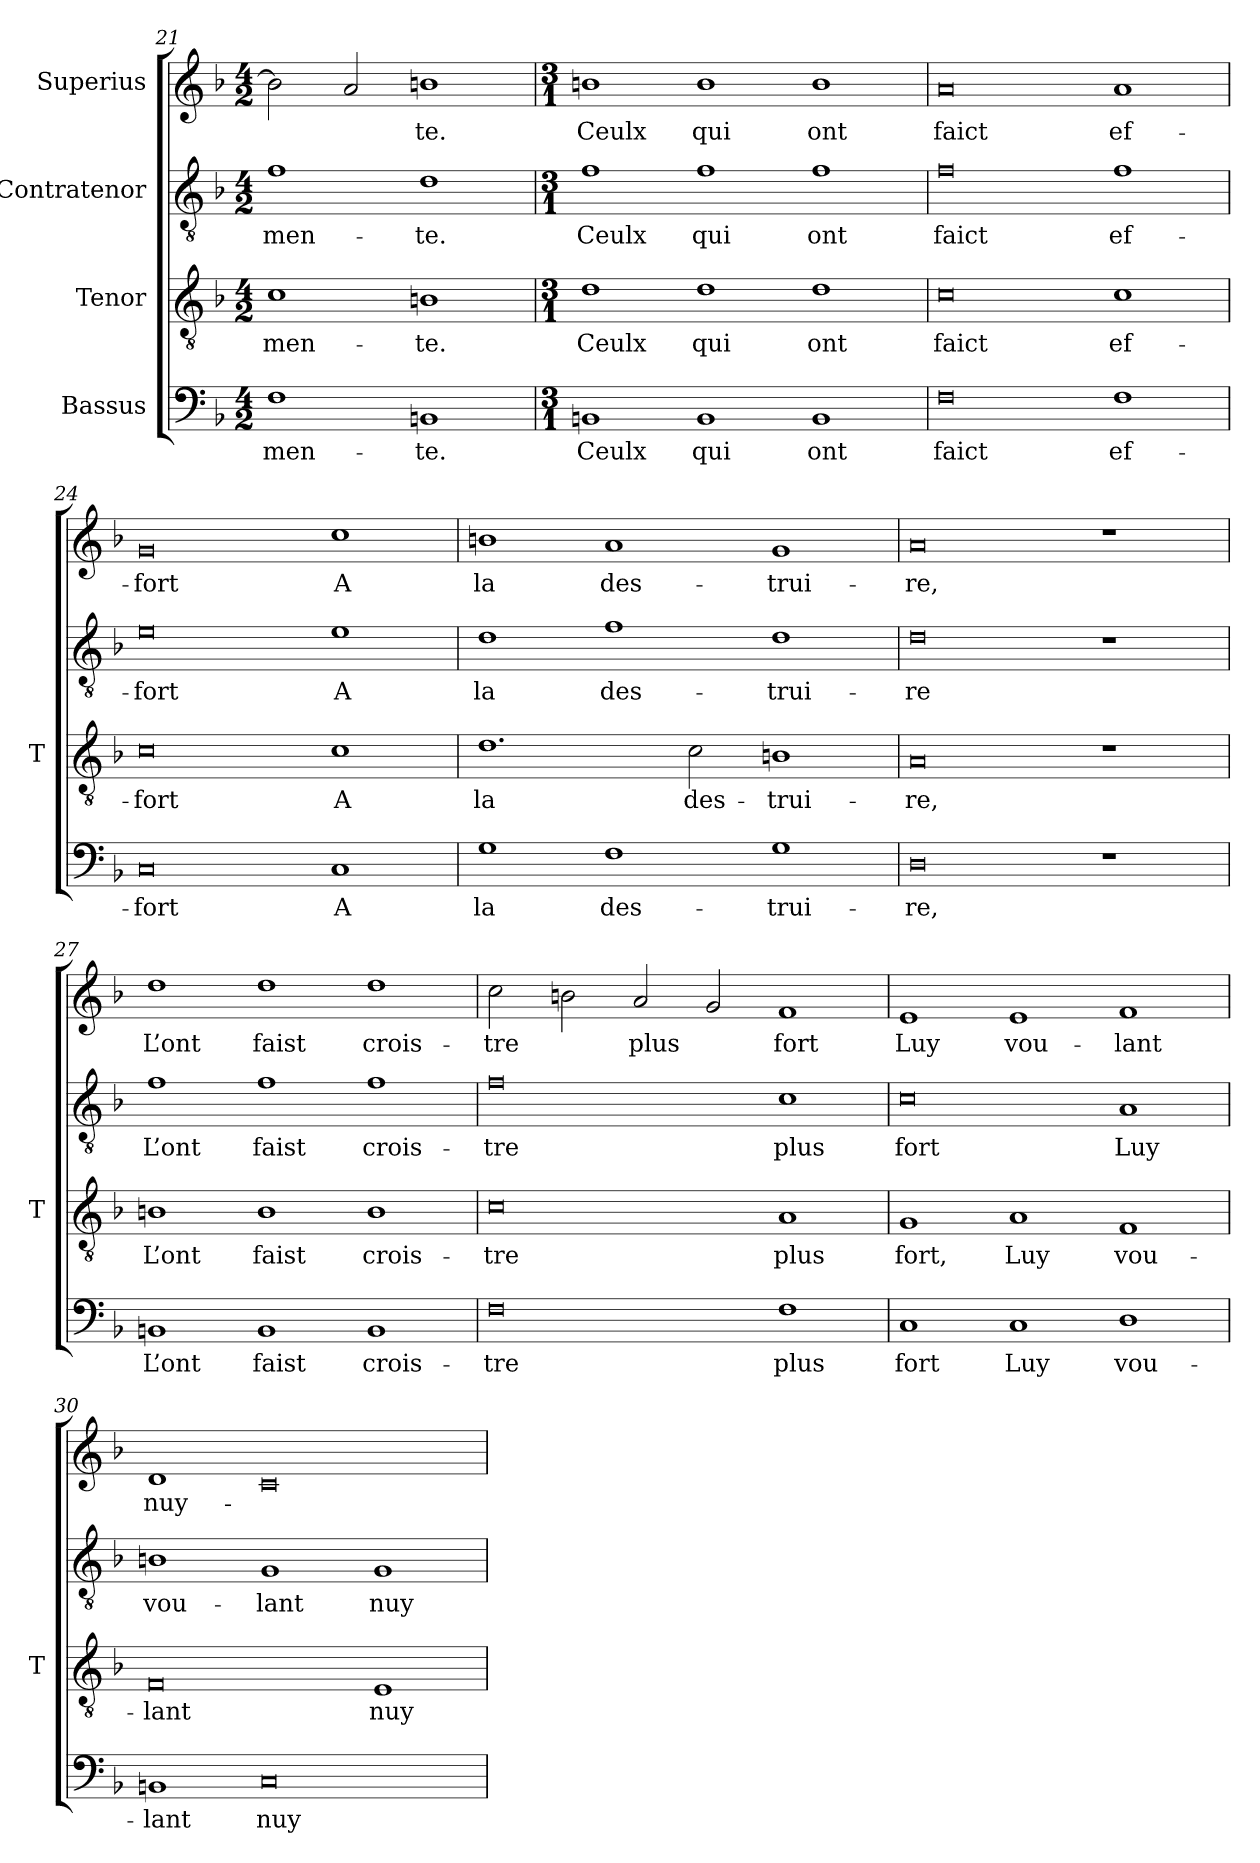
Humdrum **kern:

**kern	**text	**kern	**text	**kern	**text	**kern	**text
*part4	*part4	*part3	*part3	*part2	*part2	*part1	*part1
*staff4	*staff4	*staff3	*staff3	*staff2	*staff2	*staff1	*staff1
*I"Bassus	*	*I"Tenor	*	*I"Contratenor	*	*I"Superius	*
*	*	*I'T	*	*	*	*	*
*clefF4	*	*clefGv2	*	*clefGv2	*	*clefG2	*
*k[b-]	*	*k[b-]	*	*k[b-]	*	*k[b-]	*
*M4/2	*	*M4/2	*	*M4/2	*	*M4/2	*
=21	=21	=21	=21	=21	=21	=21	=21
1F	men-	1c	men-	1f	men-	2bn]	.
.	.	.	.	.	.	2a	.
1BBn	-te.	1Bn	-te.	1d	-te.	1bn	-te.
=22	=22	=22	=22	=22	=22	=22	=22
*M3/1	*	*M3/1	*	*M3/1	*	*M3/1	*
1BBn	-Ceulx	1d	-Ceulx	1f	-Ceulx	1bn	-Ceulx
1BB	-qui	1d	-qui	1f	-qui	1b	-qui
1BB	-ont	1d	-ont	1f	-ont	1b	-ont
=23	=23	=23	=23	=23	=23	=23	=23
0F	-faict	0c	-faict	0f	-faict	0a	-faict
1F	ef-	1c	ef-	1f	ef-	1a	ef-
=24	=24	=24	=24	=24	=24	=24	=24
0C	-fort	0c	-fort	0e	-fort	0g	-fort
1C	-A	1c	-A	1e	-A	1cc	-A
=25	=25	=25	=25	=25	=25	=25	=25
1G	-la	1.d	-la	1d	-la	1bn	-la
1F	des-	.	.	1f	des-	1a	des-
.	.	2c	des-	.	.	.	.
1G	trui-	1Bn	trui-	1d	trui-	1g	trui-
=26	=26	=26	=26	=26	=26	=26	=26
0D	-re,	0A	-re,	0d	-re	0a	-re,
1r	.	1r	.	1r	.	1r	.
=27	=27	=27	=27	=27	=27	=27	=27
1BBn	-L’ont	1Bn	-L’ont	1f	-L’ont	1dd	-L’ont
1BB	-faist	1B	-faist	1f	-faist	1dd	-faist
1BB	crois-	1B	crois-	1f	crois-	1dd	crois-
=28	=28	=28	=28	=28	=28	=28	=28
0F	-tre	0c	-tre	0f	-tre	2cc	-tre
.	.	.	.	.	.	2bn	.
.	.	.	.	.	.	2a	-plus
.	.	.	.	.	.	2g	.
1F	-plus	1A	-plus	1c	-plus	1f	-fort
=29	=29	=29	=29	=29	=29	=29	=29
1C	-fort	1G	-fort,	0c	-fort	1e	-Luy
1C	-Luy	1A	-Luy	.	.	1e	vou-
1D	vou-	1F	vou-	1A	-Luy	1f	-lant
=30	=30	=30	=30	=30	=30	=30	=30
1BBn	-lant	0F	-lant	1Bn	vou-	1d	nuy-
0C	nuy-	.	.	1G	-lant	0c	.
.	.	1E	nuy-	1G	nuy-	.	.
=	=	=	=	=	=	=	=
*-	*-	*-	*-	*-	*-	*-	*-
